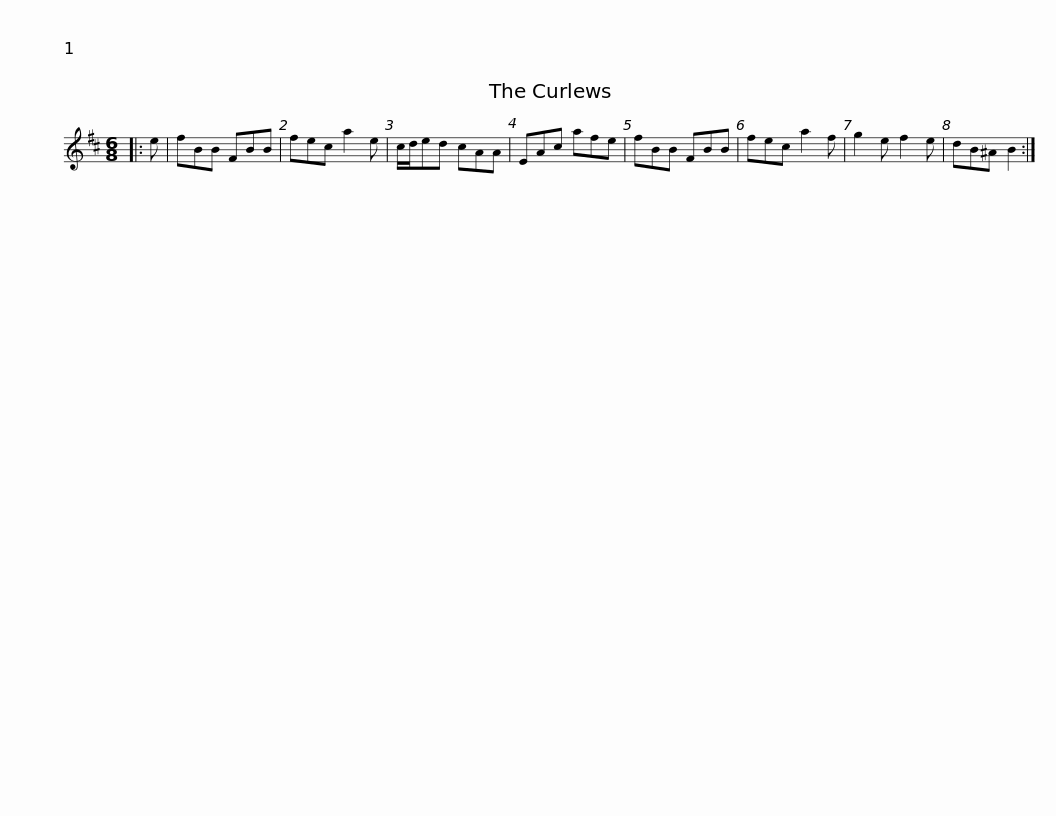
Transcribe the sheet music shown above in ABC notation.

X:1
L:1/8
M:6/8
I:linebreak $
K:Bmin
V:1 treble
V:1
|: e | fBB FBB | fec a2 e | c/d/ed cAA | EAc afe | %5
 fBB FBB | fec a2 f | g2 e f2 e |$ dB^A B2 :| %9
